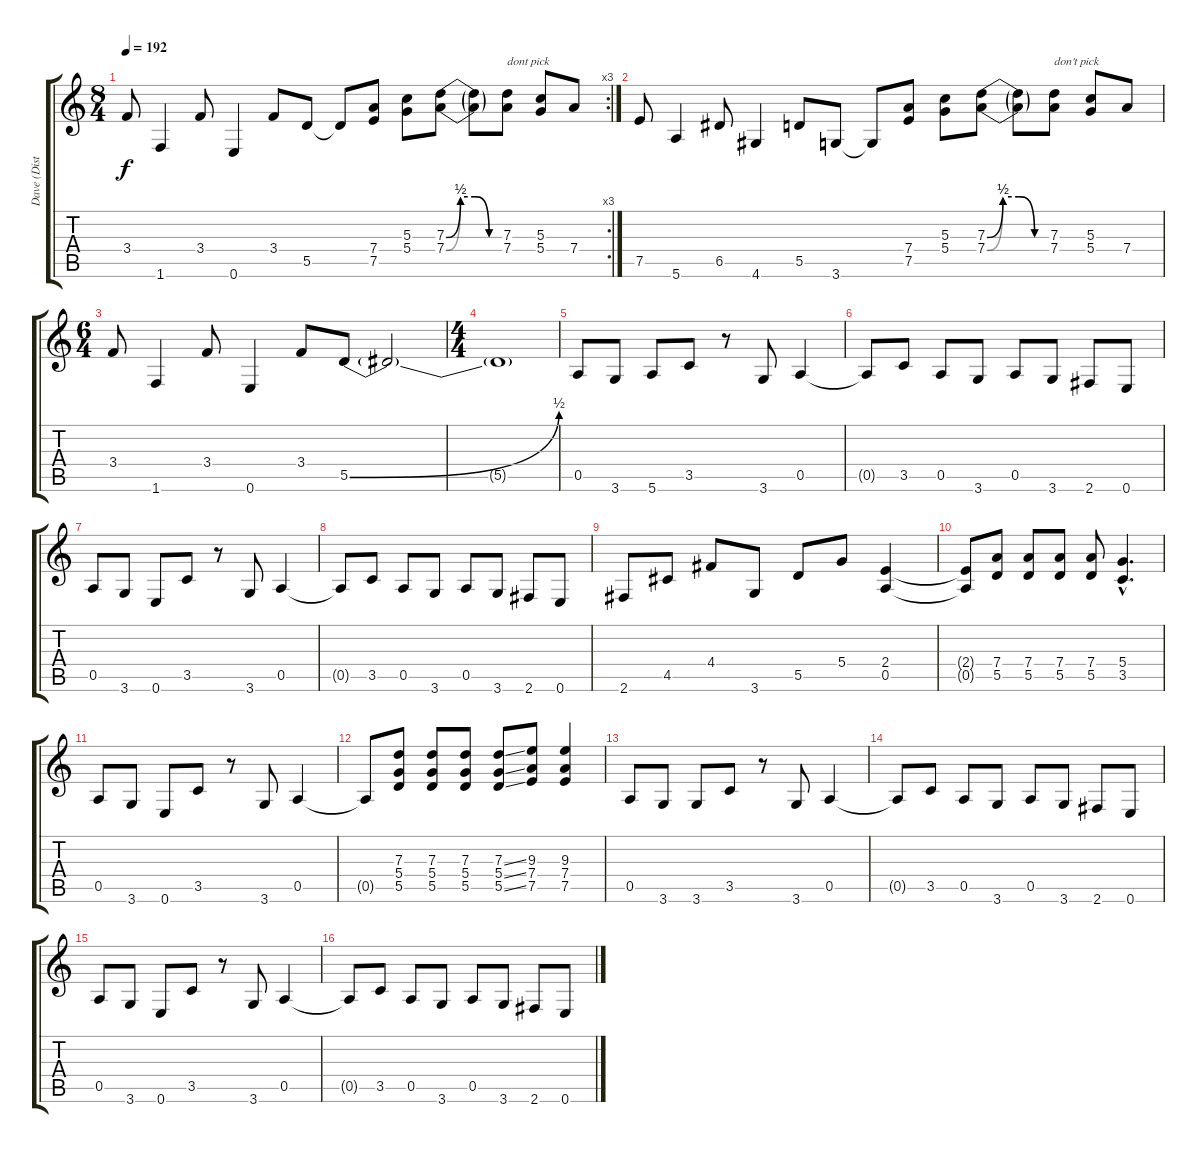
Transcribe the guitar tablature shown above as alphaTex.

\track ("Dave (Disto Gtr)" "Dave (Dist") {instrument distortionguitar}
\staff {score tabs}
\tuning (E4 B3 G3 D3 A2 E2) {hide}
\rc 3
\ts (8 4)
\tempo 192
\clef g2
\ks c
3.4.8{dy f} 1.6.4 3.4.8 0.6.4 3.4.8 5.5.8 5.5{t}.8 (7.4 7.5).8 (5.3 5.4).8 (7.3{be (custom 0 0 15 2 30 2 45 0 60 0)} 7.4{be (custom 0 0 15 2 30 2 45 0 60 0)}).8 (7.3{t} 7.4{t}).8 (7.3 7.4).8{txt "dont pick"} (5.3 5.4).8 7.4.8 |
7.5.8 5.6.4 6.5.8 4.6.4 5.5.8 3.6.8 3.6{t}.8 (7.4 7.5).8 (5.3 5.4).8 (7.3{be (custom 0 0 15 2 30 2 45 0 60 0)} 7.4{be (custom 0 0 15 2 30 2 45 0 60 0)}).8 (7.3{t} 7.4{t}).8 (7.3 7.4).8{txt "don't pick"} (5.3 5.4).8 7.4.8 |
\ts (6 4)
3.4.8 1.6.4 3.4.8 0.6.4 3.4.8 5.5{be (bend 0 0 60 2)}.8 5.5{t}.2 |
\ts (4 4)
5.5{t}.1 |
0.5.8 3.6.8 5.6.8 3.5.8 r.8 3.6.8 0.5.4 |
0.5{t}.8 3.5.8 0.5.8 3.6.8 0.5.8 3.6.8 2.6.8 0.6.8 |
0.5.8 3.6.8 0.6.8 3.5.8 r.8 3.6.8 0.5.4 |
0.5{t}.8 3.5.8 0.5.8 3.6.8 0.5.8 3.6.8 2.6.8 0.6.8 |
2.6.8 4.5.8 4.4.8 3.6.8 5.5.8 5.4.8 (2.4 0.5).4 |
(2.4{t} 0.5{t}).8 (7.4 5.5).8 (7.4 5.5).8 (7.4 5.5).8 (7.4 5.5).8 (5.4{hac} 3.5{hac}).4{d} |
0.5.8 3.6.8 0.6.8 3.5.8 r.8 3.6.8 0.5.4 |
0.5{t}.8 (7.3 5.4 5.5).8 (7.3 5.4 5.5).8 (7.3 5.4 5.5).8 (7.3{ss} 5.4{ss} 5.5{ss}).8 (9.3 7.4 7.5).8 (9.3 7.4 7.5).4 |
0.5.8 3.6.8 3.6.8 3.5.8 r.8 3.6.8 0.5.4 |
0.5{t}.8 3.5.8 0.5.8 3.6.8 0.5.8 3.6.8 2.6.8 0.6.8 |
0.5.8 3.6.8 0.6.8 3.5.8 r.8 3.6.8 0.5.4 |
0.5{t}.8 3.5.8 0.5.8 3.6.8 0.5.8 3.6.8 2.6.8 0.6.8
